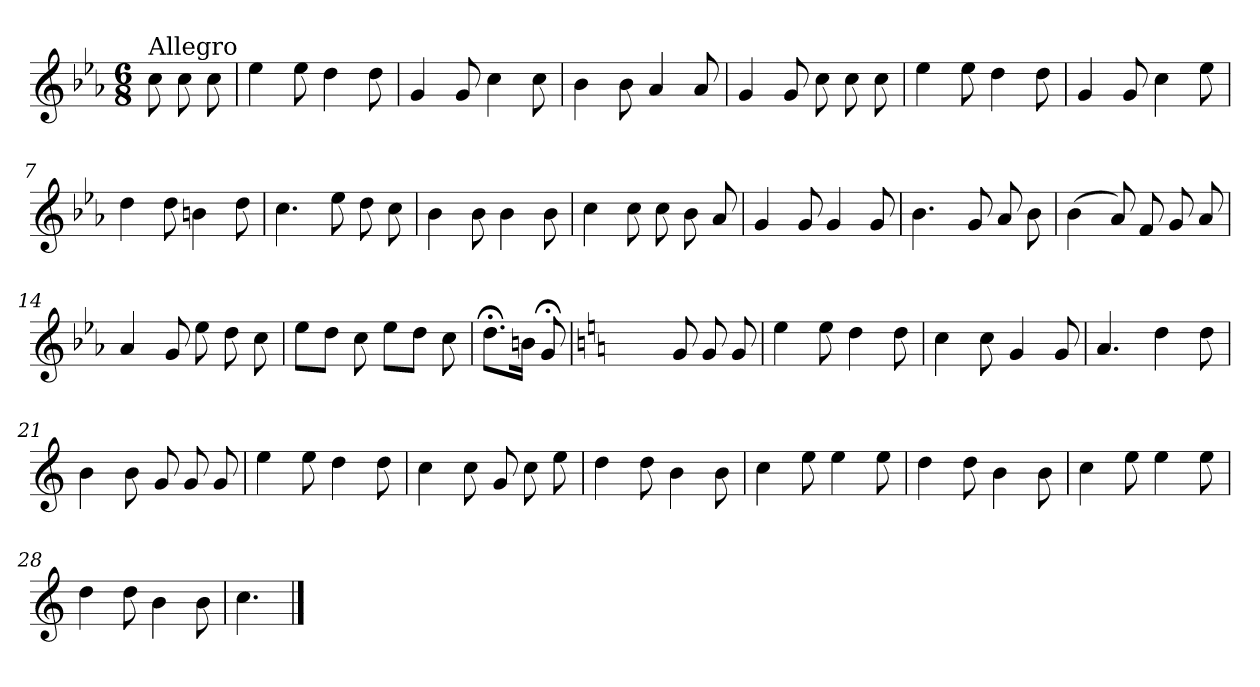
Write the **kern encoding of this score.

**kern
*part1
*staff1
*clefG2
*k[b-e-a-]
*c:
*M6/8
=
!LO:TX:a:t=Allegro
8cc\
8cc\
8cc\
=1
4ee-\
8ee-\
4dd\
8dd\
=2
4g/
8g/
4cc\
8cc\
=3
4b-\
8b-\
4a-/
8a-/
=4
4g/
8g/
8cc\
8cc\
8cc\
=5
4ee-\
8ee-\
4dd\
8dd\
!!LO:LB:g=z
=6
4g/
8g/
4cc\
8ee-\
=7
4dd\
8dd\
4bn\
8dd\
=8
4.cc\
8ee-\
8dd\
8cc\
=9
4b-\
8b-\
4b-\
8b-\
=10
4cc\
8cc\
8cc\
8b-\
8a-/
=11
4g/
8g/
4g/
8g/
=12
4.b-\
8g/
8a-/
8b-\
!!LO:LB:g=z
=13
(>4b-\
8a-/)
8f/
8g/
8a-/
=14
4a-/
8g/
8ee-\
8dd\
8cc\
=15
8ee-\L
8dd\J
8cc\
8ee-\L
8dd\J
8cc\
=16
8.dd;<\L
16bn\Jk
8g;</
=17
*k[]
4.ryy
8g/
8g/
8g/
=18
4ee\
8ee\
4dd\
8dd\
!!LO:LB:g=z
=19
4cc\
8cc\
4g/
8g/
=20
4.a/
4dd\
8dd\
=21
4b\
8b\
8g/
8g/
8g/
=22
4ee\
8ee\
4dd\
8dd\
=23
4cc\
8cc\
8g/
8cc\
8ee\
=24
4dd\
8dd\
4b\
8b\
=25
4cc\
8ee\
4ee\
8ee\
!!LO:LB:g=z
=26
4dd\
8dd\
4b\
8b\
=27
4cc\
8ee\
4ee\
8ee\
=28
4dd\
8dd\
4b\
8b\
=29
4.cc\
==
*-
